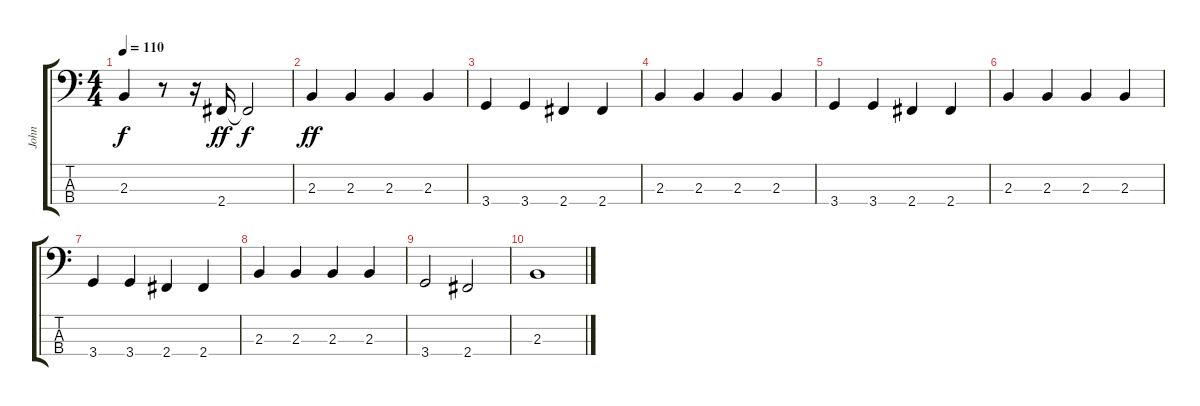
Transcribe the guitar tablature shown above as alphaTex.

\track ("John" "John") {instrument electricbassfinger}
\staff {score tabs}
\tuning (G2 D2 A1 E1) {hide}
\ts (4 4)
\tempo 110
\clef f4
\ks c
2.3.4{dy f} r.8 r.16 2.4.16{dy ff} 2.4{t}.2{dy f} |
2.3.4{dy ff} 2.3.4 2.3.4 2.3.4 |
3.4.4 3.4.4 2.4.4 2.4.4 |
2.3.4 2.3.4 2.3.4 2.3.4 |
3.4.4 3.4.4 2.4.4 2.4.4 |
2.3.4 2.3.4 2.3.4 2.3.4 |
3.4.4 3.4.4 2.4.4 2.4.4 |
2.3.4 2.3.4 2.3.4 2.3.4 |
3.4.2 2.4.2 |
2.3.1
